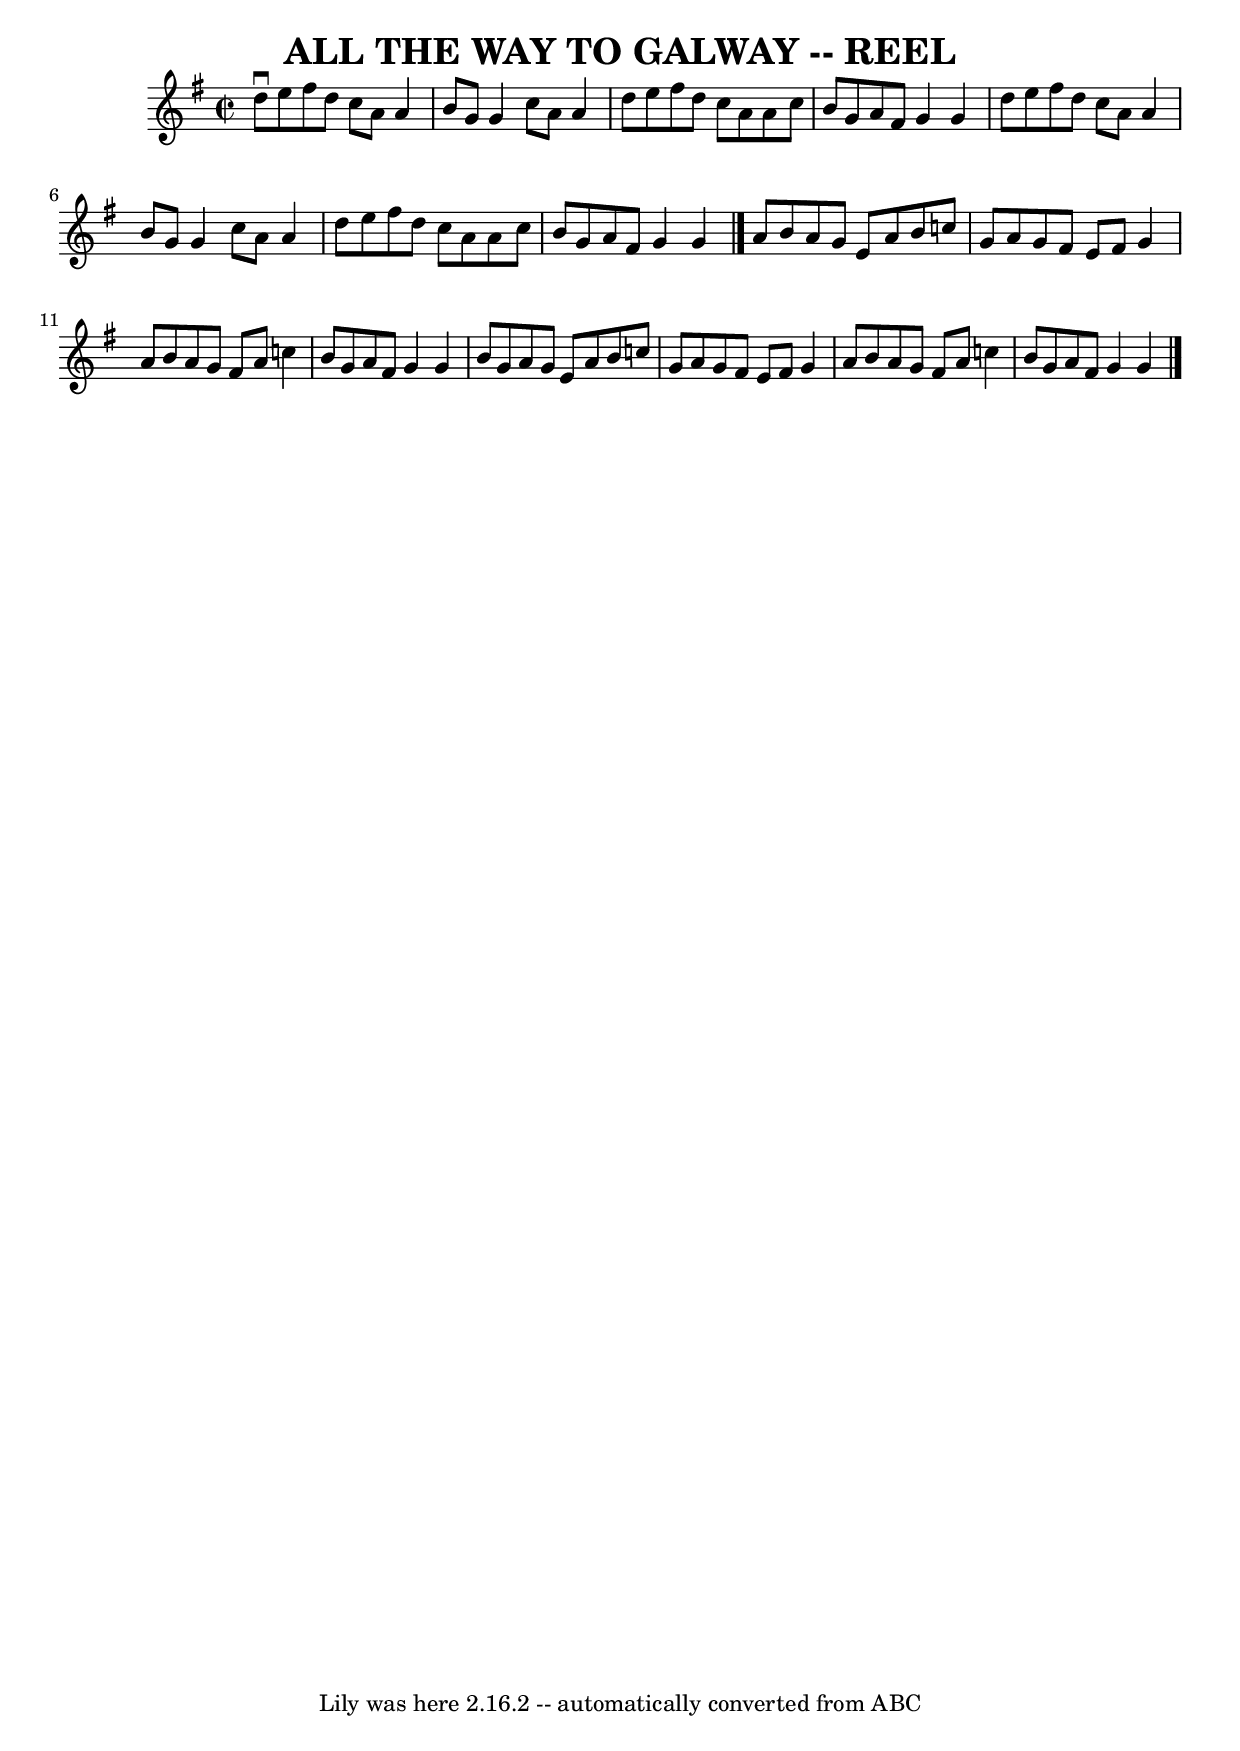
\version "2.16.2"
\include "Mammoth.ily"
\header {
  %% book = "Ryan's Mammoth Collection of Fiddle Tunes"
  crossRefNumber = "1"
  footnotes = ""
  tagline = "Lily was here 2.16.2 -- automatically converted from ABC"
  title = "ALL THE WAY TO GALWAY -- REEL"

}
voicedefault =  {


  \override Staff.TimeSignature #'style = #'C
  \time 2/2 
  \key g \major
  d''8^\downbow e''8 fis''8 d''8 c''8    
  a'8 a'4    |
  b'8 g'8 g'4 c''8 a'8 a'4    |
  
  d''8 e''8 fis''8 d''8 c''8 a'8 a'8 c''8    |
  b'8  
  g'8 a'8 fis'8 g'4 g'4    |
  d''8 e''8 fis''8    
  d''8 c''8 a'8 a'4    |
  b'8 g'8 g'4 c''8 a'8    
  a'4    |
  d''8 e''8 fis''8 d''8 c''8 a'8 a'8 c''8  
  |
  b'8 g'8 a'8 fis'8 g'4 g'4    \bar "|." a'8    
  b'8 a'8 g'8 e'8 a'8 b'8 c''!8    |
  g'8 a'8 g'8 
  fis'8 e'8 fis'8 g'4    |
  a'8 b'8 a'8 g'8 fis'8 
  a'8 c''!4    |
  b'8 g'8 a'8 fis'8 g'4 g'4    
  |
  b'8 g'8 a'8 g'8 e'8 a'8 b'8 c''!8    |
  
  g'8 a'8 g'8 fis'8 e'8 fis'8 g'4    |
  a'8 b'8    
  a'8 g'8 fis'8 a'8 c''!4    |
  b'8 g'8 a'8 fis'8    
  g'4 g'4    \bar "|."   

}

\score{
  <<

    \context Staff="default"
    {
      \voicedefault 
      
    }

  >>
  \layout {
    
  }
  \midi {
  }

}
